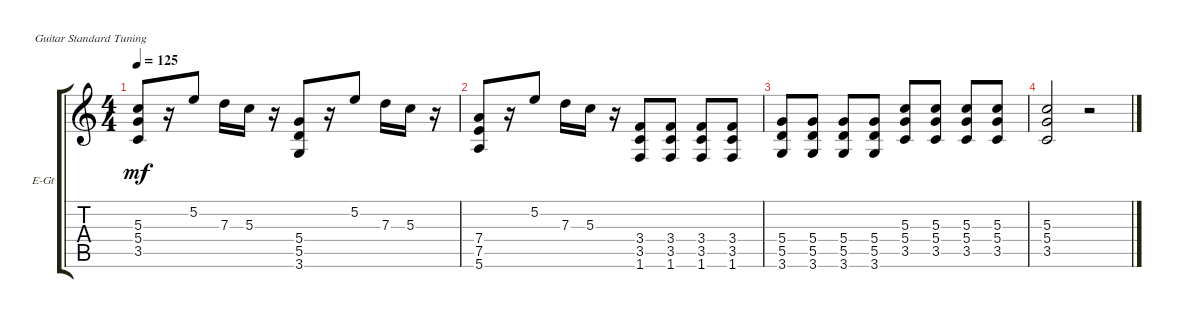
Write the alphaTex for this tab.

\defaultSystemsLayout 4
\bracketExtendMode groupsimilarinstruments
\firstSystemTrackNameOrientation horizontal
\otherSystemsTrackNameOrientation horizontal
\track ("Guitar 1" "E-Gt") {instrument distortionguitar}
\staff {score tabs}
\tuning (E4 B3 G3 D3 A2 E2)
\ts (4 4)
\tempo 125
\clef g2
\ks c
(3.5 5.4 5.3).8{dy mf instrument distortionguitar} r.16 5.2.8 7.3.16 5.3.16 r.16 (3.6 5.5 5.4).8 r.16 5.2.8 7.3.16 5.3.16 r.16 |
(7.5 7.4 5.6).8 r.16 5.2.8 7.3.16 5.3.16 r.16 (1.6 3.5 3.4).8 (1.6 3.5 3.4).8 (1.6 3.5 3.4).8 (3.4 3.5 1.6).8 |
(3.6 5.5 5.4).8 (3.6 5.5 5.4).8 (3.6 5.5 5.4).8 (3.6 5.5 5.4).8 (3.5 5.4 5.3).8 (5.3 5.4 3.5).8 (5.3 5.4 3.5).8 (5.3 5.4 3.5).8 |
(5.3 5.4 3.5).2 r.2
